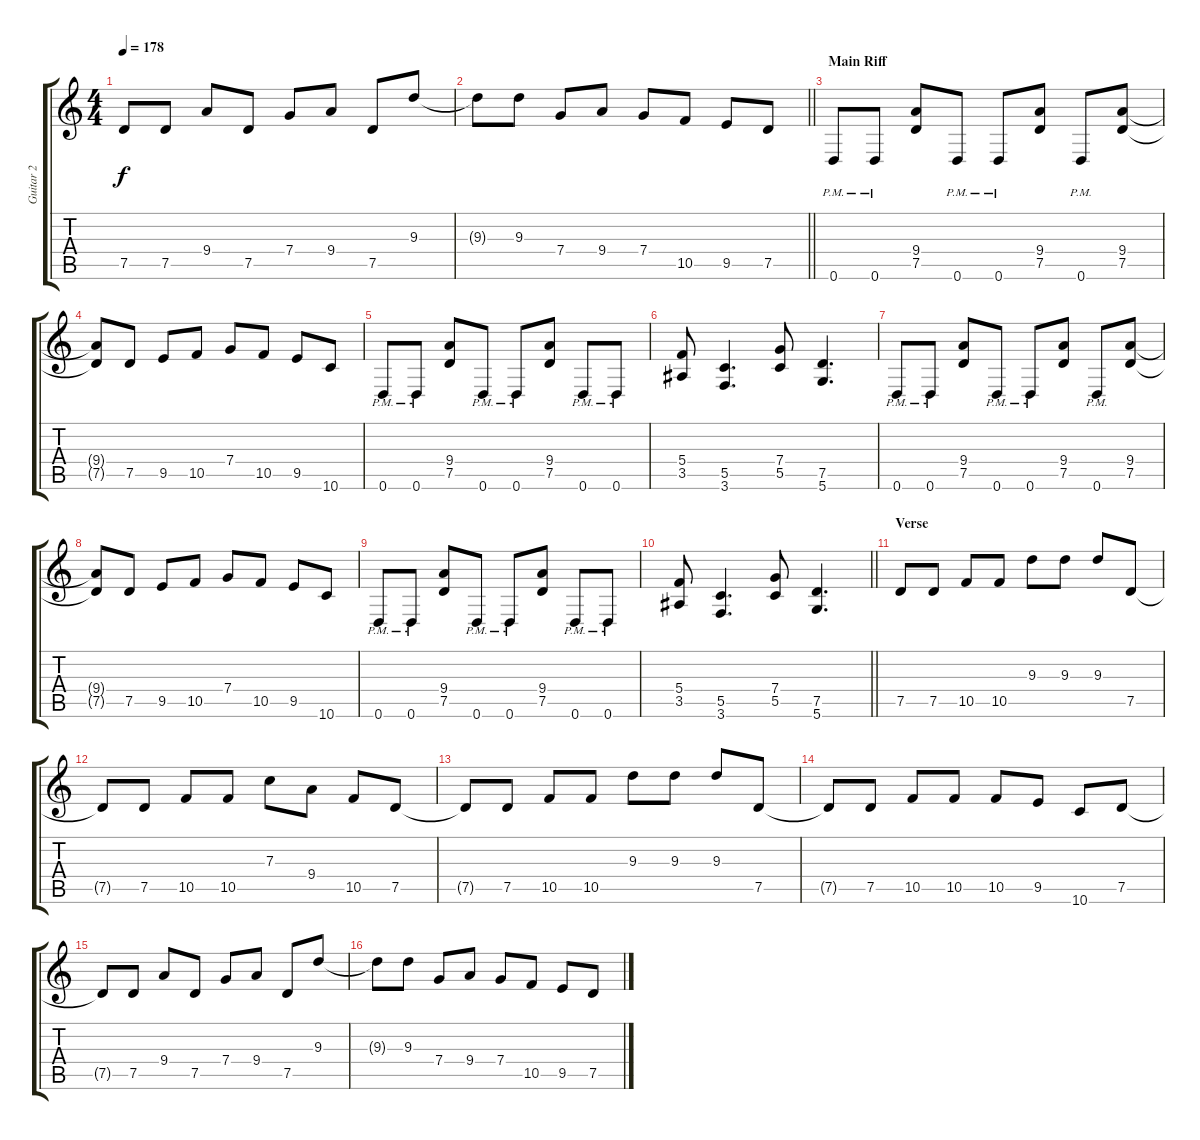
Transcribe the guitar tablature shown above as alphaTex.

\track ("Guitar 2" "Guitar 2") {instrument distortionguitar}
\staff {score tabs}
\tuning (D4 A3 F3 C3 G2 D2) {hide}
\ts (4 4)
\tempo 178
\clef g2
\ks c
7.5{t}.8{dy f} 7.5.8 9.4.8 7.5.8 7.4.8 9.4.8 7.5.8 9.3.8 |
\barLineRight lightlight
9.3{t}.8 9.3.8 7.4.8 9.4.8 7.4.8 10.5.8 9.5.8 7.5.8 |
\section ("" "Main Riff")
0.6{pm}.8 0.6{pm}.8 (9.4 7.5).8 0.6{pm}.8 0.6{pm}.8 (9.4 7.5).8 0.6{pm}.8 (9.4 7.5).8 |
(9.4{t} 7.5{t}).8 7.5.8 9.5.8 10.5.8 7.4.8 10.5.8 9.5.8 10.6.8 |
0.6{pm}.8 0.6{pm}.8 (9.4 7.5).8 0.6{pm}.8 0.6{pm}.8 (9.4 7.5).8 0.6{pm}.8 0.6{pm}.8 |
(5.4 3.5).8 (5.5 3.6).4{d} (7.4 5.5).8 (7.5 5.6).4{d} |
0.6{pm}.8 0.6{pm}.8 (9.4 7.5).8 0.6{pm}.8 0.6{pm}.8 (9.4 7.5).8 0.6{pm}.8 (9.4 7.5).8 |
(9.4{t} 7.5{t}).8 7.5.8 9.5.8 10.5.8 7.4.8 10.5.8 9.5.8 10.6.8 |
0.6{pm}.8 0.6{pm}.8 (9.4 7.5).8 0.6{pm}.8 0.6{pm}.8 (9.4 7.5).8 0.6{pm}.8 0.6{pm}.8 |
\barLineRight lightlight
(5.4 3.5).8 (5.5 3.6).4{d} (7.4 5.5).8 (7.5 5.6).4{d} |
\section ("" "Verse")
7.5.8 7.5.8 10.5.8 10.5.8 9.3.8 9.3.8 9.3.8 7.5.8 |
7.5{t}.8 7.5.8 10.5.8 10.5.8 7.3.8 9.4.8 10.5.8 7.5.8 |
7.5{t}.8 7.5.8 10.5.8 10.5.8 9.3.8 9.3.8 9.3.8 7.5.8 |
7.5{t}.8 7.5.8 10.5.8 10.5.8 10.5.8 9.5.8 10.6.8 7.5.8 |
7.5{t}.8 7.5.8 9.4.8 7.5.8 7.4.8 9.4.8 7.5.8 9.3.8 |
9.3{t}.8 9.3.8 7.4.8 9.4.8 7.4.8 10.5.8 9.5.8 7.5.8
